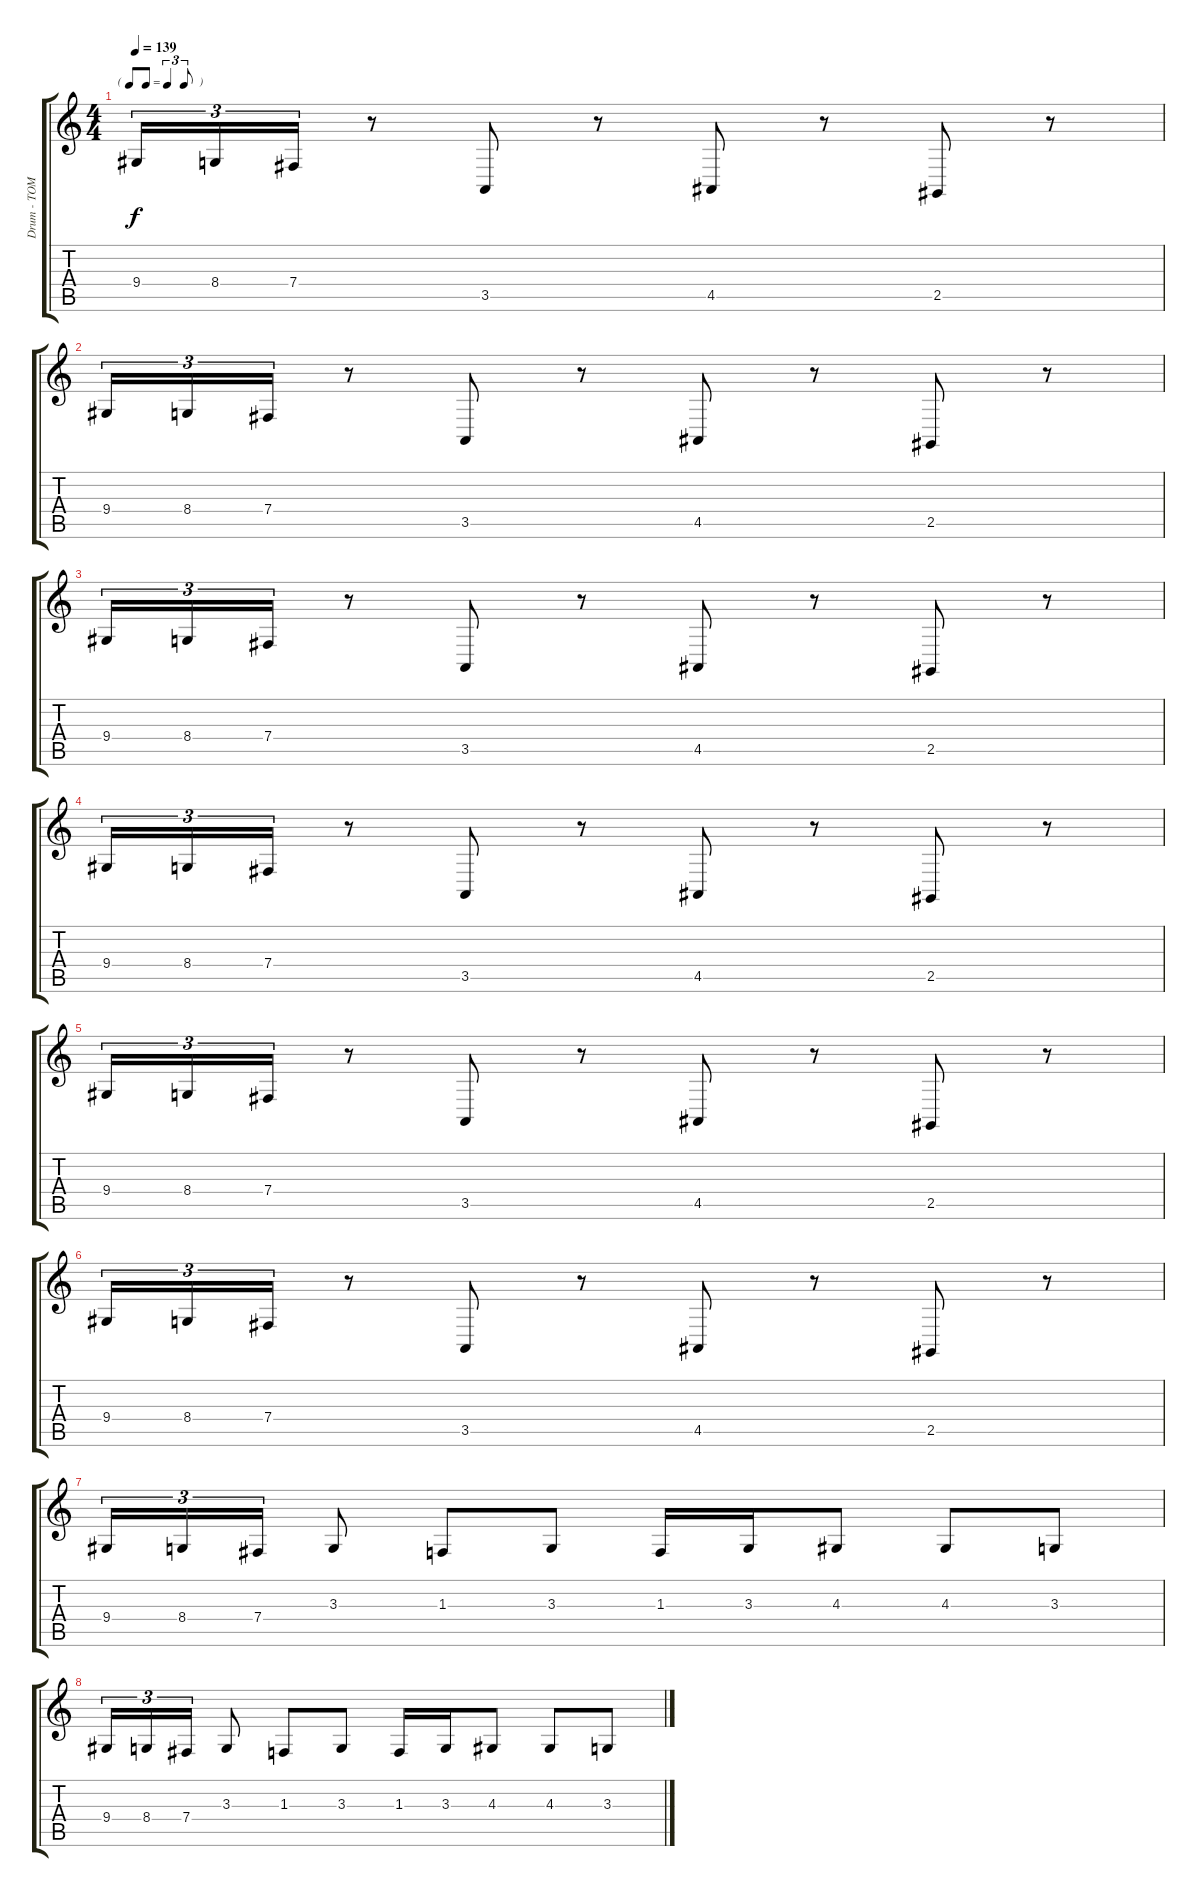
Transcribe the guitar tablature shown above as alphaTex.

\track ("Drum - TOM" "Drum - TOM") {instrument melodictom}
\staff {score tabs}
\tuning (Db4 Ab3 E3 B2 Gb2 B1) {hide}
\ts (4 4)
\tf triplet8th
\tempo 139
\clef g2
\ks c
9.4.16{tu (3 2) dy f} 8.4.16{tu (3 2)} 7.4.16{tu (3 2)} r.8 3.5.8 r.8 4.5.8 r.8 2.5.8 r.8 |
9.4.16{tu (3 2)} 8.4.16{tu (3 2)} 7.4.16{tu (3 2)} r.8 3.5.8 r.8 4.5.8 r.8 2.5.8 r.8 |
9.4.16{tu (3 2)} 8.4.16{tu (3 2)} 7.4.16{tu (3 2)} r.8 3.5.8 r.8 4.5.8 r.8 2.5.8 r.8 |
9.4.16{tu (3 2)} 8.4.16{tu (3 2)} 7.4.16{tu (3 2)} r.8 3.5.8 r.8 4.5.8 r.8 2.5.8 r.8 |
9.4.16{tu (3 2)} 8.4.16{tu (3 2)} 7.4.16{tu (3 2)} r.8 3.5.8 r.8 4.5.8 r.8 2.5.8 r.8 |
9.4.16{tu (3 2)} 8.4.16{tu (3 2)} 7.4.16{tu (3 2)} r.8 3.5.8 r.8 4.5.8 r.8 2.5.8 r.8 |
9.4.16{tu (3 2)} 8.4.16{tu (3 2)} 7.4.16{tu (3 2)} 3.3.8 1.3.8 3.3.8 1.3.16 3.3.16 4.3.8 4.3.8 3.3.8 |
9.4.16{tu (3 2)} 8.4.16{tu (3 2)} 7.4.16{tu (3 2)} 3.3.8 1.3.8 3.3.8 1.3.16 3.3.16 4.3.8 4.3.8 3.3.8
